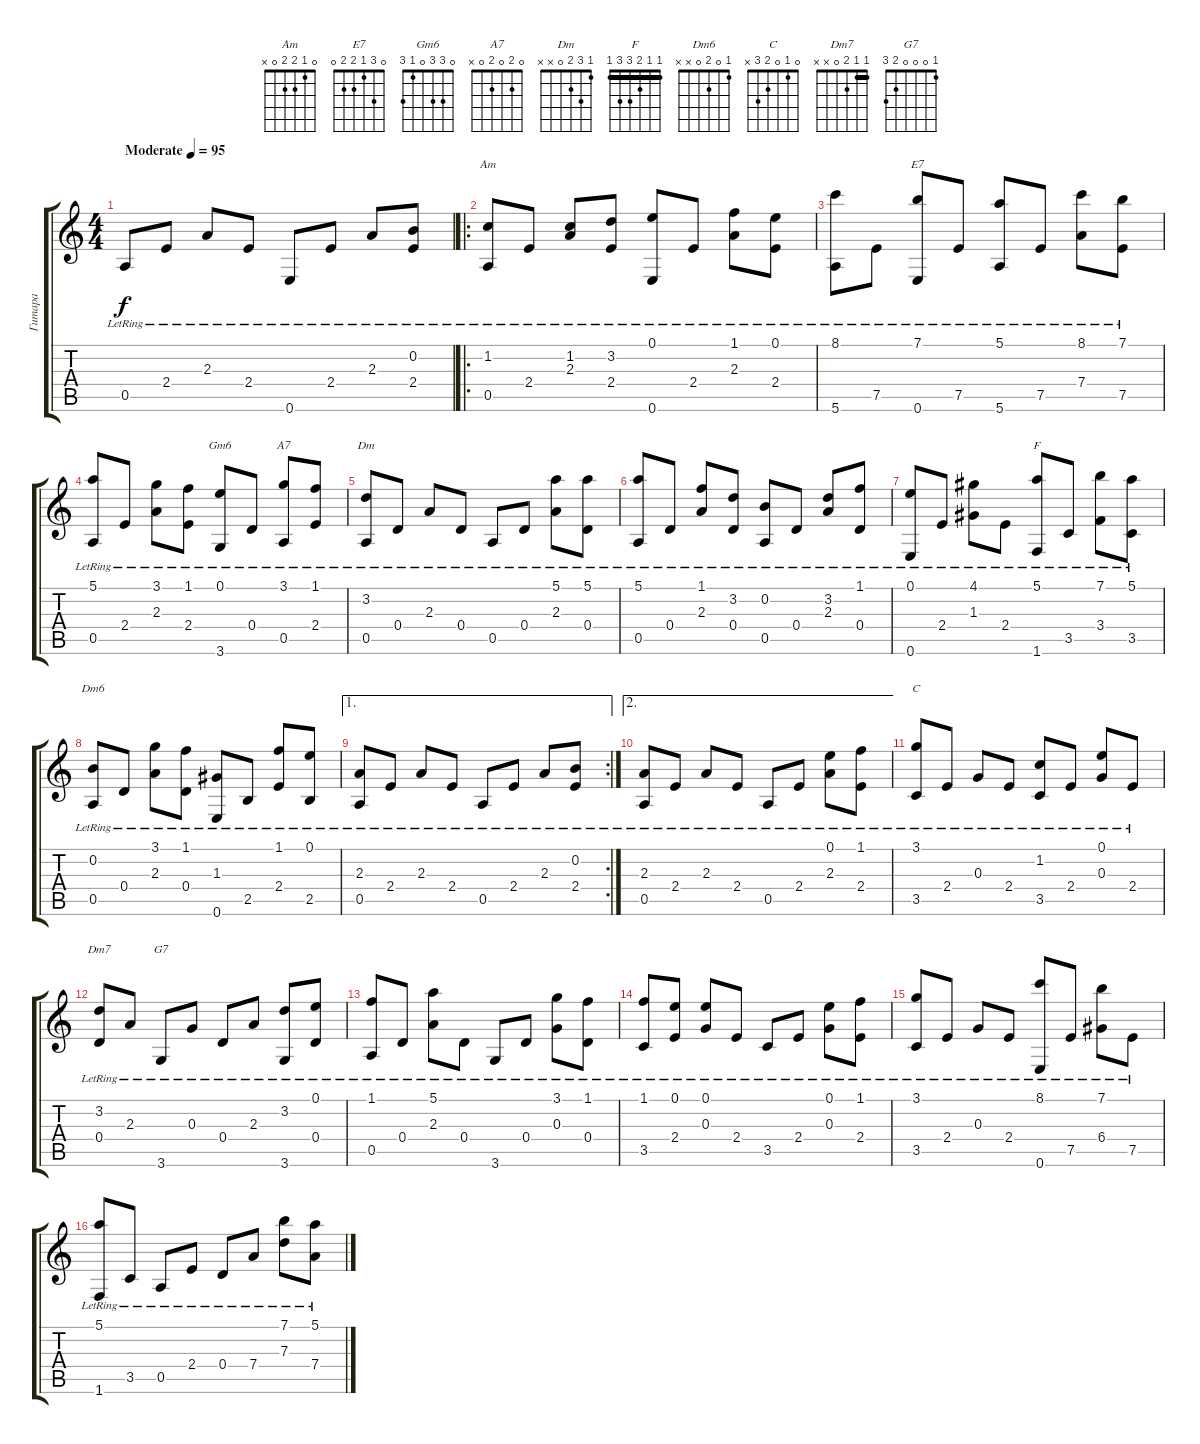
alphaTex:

\track ("Гитара" "Гитара") {instrument acousticguitarsteel}
\staff {score tabs}
\tuning (E4 B3 G3 D3 A2 E2) {hide}
\chord ("Am" 0 1 2 2 0 x)
\chord ("E7" 0 3 1 2 2 0)
\chord ("Gm6" 0 3 3 0 1 3)
\chord ("A7" 0 2 0 2 0 x)
\chord ("Dm" 1 3 2 0 x x)
\chord ("F" 1 1 2 3 3 1) {barre 1}
\chord ("Dm6" 1 0 2 0 x x)
\chord ("C" 0 1 0 2 3 x)
\chord ("Dm7" 1 1 2 0 x x) {barre 1}
\chord ("G7" 1 0 0 0 2 3)
\ts (4 4)
\tempo (95 "Moderate")
\clef g2
\ks aminor
0.5{lr}.8{dy f instrument acousticguitarsteel} 2.4{lr}.8 2.3{lr}.8 2.4{lr}.8 0.6{lr}.8 2.4{lr}.8 2.3{lr}.8 (0.2{lr} 2.4{lr}).8 |
\ro
(1.2{lr} 0.5{lr}).8{ch "Am"} 2.4{lr}.8 (1.2{lr} 2.3{lr}).8 (3.2{lr} 2.4{lr}).8 (0.1{lr} 0.6{lr}).8 2.4{lr}.8 (1.1{lr} 2.3{lr}).8 (0.1{lr} 2.4{lr}).8 |
(8.1{lr} 5.6{lr}).8 7.5{lr}.8 (7.1{lr} 0.6{lr}).8{ch "E7"} 7.5{lr}.8 (5.1{lr} 5.6{lr}).8 7.5{lr}.8 (8.1{lr} 7.4{lr}).8 (7.1{lr} 7.5{lr}).8 |
(5.1{lr} 0.5{lr}).8 2.4{lr}.8 (3.1{lr} 2.3{lr}).8 (1.1{lr} 2.4{lr}).8 (0.1{lr} 3.6{lr}).8{ch "Gm6"} 0.4{lr}.8 (3.1{lr} 0.5{lr}).8{ch "A7"} (1.1{lr} 2.4{lr}).8 |
(3.2{lr} 0.5{lr}).8{ch "Dm"} 0.4{lr}.8 2.3{lr}.8 0.4{lr}.8 0.5{lr}.8 0.4{lr}.8 (5.1{lr} 2.3{lr}).8 (5.1{lr} 0.4{lr}).8 |
(5.1{lr} 0.5{lr}).8 0.4{lr}.8 (1.1{lr} 2.3{lr}).8 (3.2{lr} 0.4{lr}).8 (0.2{lr} 0.5{lr}).8 0.4{lr}.8 (3.2{lr} 2.3{lr}).8 (1.1{lr} 0.4{lr}).8 |
(0.1{lr} 0.6{lr}).8 2.4{lr}.8 (4.1{lr} 1.3{lr}).8 2.4{lr}.8 (5.1{lr} 1.6{lr}).8{ch "F"} 3.5{lr}.8 (7.1{lr} 3.4{lr}).8 (5.1{lr} 3.5{lr}).8 |
(0.2{lr} 0.5{lr}).8{ch "Dm6"} 0.4{lr}.8 (3.1{lr} 2.3{lr}).8 (1.1{lr} 0.4{lr}).8 (1.3{lr} 0.6{lr}).8 2.5{lr}.8 (1.1{lr} 2.4{lr}).8 (0.1{lr} 2.5{lr}).8 |
\ae 1
\rc 2
(2.3{lr} 0.5{lr}).8 2.4{lr}.8 2.3{lr}.8 2.4{lr}.8 0.5{lr}.8 2.4{lr}.8 2.3{lr}.8 (0.2{lr} 2.4{lr}).8 |
\ae 2
(2.3{lr} 0.5{lr}).8 2.4{lr}.8 2.3{lr}.8 2.4{lr}.8 0.5{lr}.8 2.4{lr}.8 (0.1{lr} 2.3{lr}).8 (1.1{lr} 2.4{lr}).8 |
(3.1{lr} 3.5{lr}).8{ch "C"} 2.4{lr}.8 0.3{lr}.8 2.4{lr}.8 (1.2{lr} 3.5{lr}).8 2.4{lr}.8 (0.1{lr} 0.3{lr}).8 2.4{lr}.8 |
(3.2{lr} 0.4{lr}).8{ch "Dm7"} 2.3{lr}.8 3.6{lr}.8{ch "G7"} 0.3{lr}.8 0.4{lr}.8 2.3{lr}.8 (3.2{lr} 3.6{lr}).8 (0.1{lr} 0.4{lr}).8 |
(1.1{lr} 0.5{lr}).8 0.4{lr}.8 (5.1{lr} 2.3{lr}).8 0.4{lr}.8 3.6{lr}.8 0.4{lr}.8 (3.1{lr} 0.3{lr}).8 (1.1{lr} 0.4{lr}).8 |
(1.1{lr} 3.5{lr}).8 (0.1{lr} 2.4{lr}).8 (0.1{lr} 0.3{lr}).8 2.4{lr}.8 3.5{lr}.8 2.4{lr}.8 (0.1{lr} 0.3{lr}).8 (1.1{lr} 2.4{lr}).8 |
(3.1{lr} 3.5{lr}).8 2.4{lr}.8 0.3{lr}.8 2.4{lr}.8 (8.1{lr} 0.6{lr}).8 7.5{lr}.8 (7.1{lr} 6.4{lr}).8 7.5{lr}.8 |
(5.1{lr} 1.6{lr}).8 3.5{lr}.8 0.5{lr}.8 2.4{lr}.8 0.4{lr}.8 7.4{lr}.8 (7.1{lr} 7.3{lr}).8 (5.1{lr} 7.4{lr}).8
